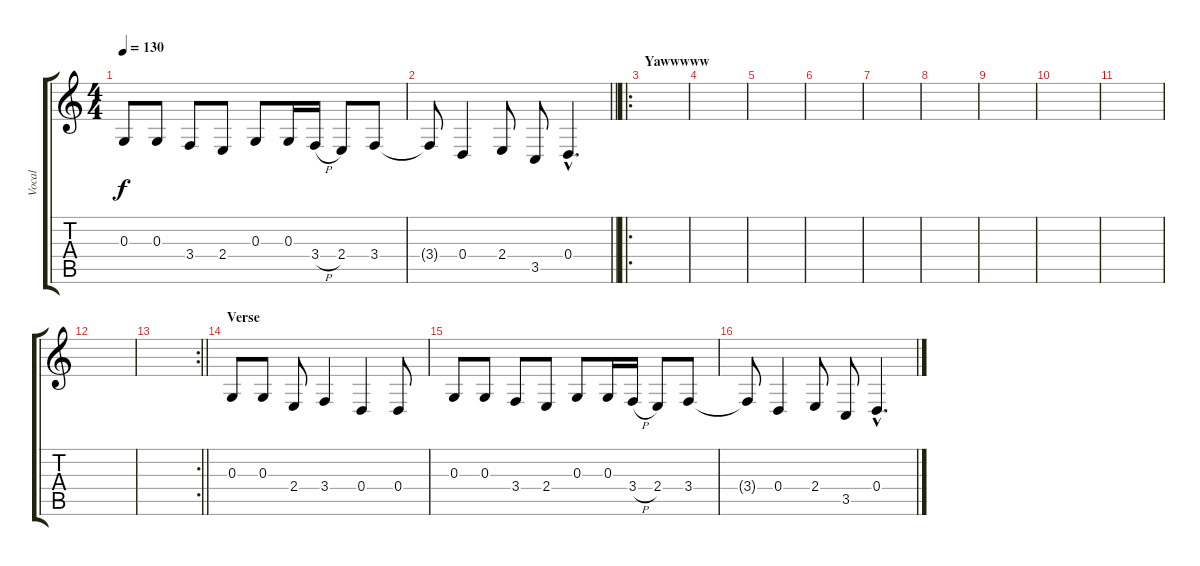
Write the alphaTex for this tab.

\track ("Vocal" "Vocal") {instrument lead3calliope}
\staff {score tabs}
\tuning (E4 B3 G3 D3 A2 E2) {hide}
\ts (4 4)
\tempo 130
\clef g2
\ks c
0.3.8{dy f} 0.3.8 3.4.8 2.4.8 0.3.8 0.3.16 3.4{h}.16 2.4.8 3.4.8 |
\barLineRight lightlight
3.4{t}.8 0.4.4 2.4.8 3.5.8 0.4{hac}.4{d} |
\ro
\section ("" "Yawwwww")
|
|
|
|
|
|
|
|
|
|
\rc 2
\barLineRight lightlight
|
\section ("" "Verse")
0.3.8 0.3.8 2.4.8 3.4.4 0.4.4 0.4.8 |
0.3.8 0.3.8 3.4.8 2.4.8 0.3.8 0.3.16 3.4{h}.16 2.4.8 3.4.8 |
3.4{t}.8 0.4.4 2.4.8 3.5.8 0.4{hac}.4{d}
